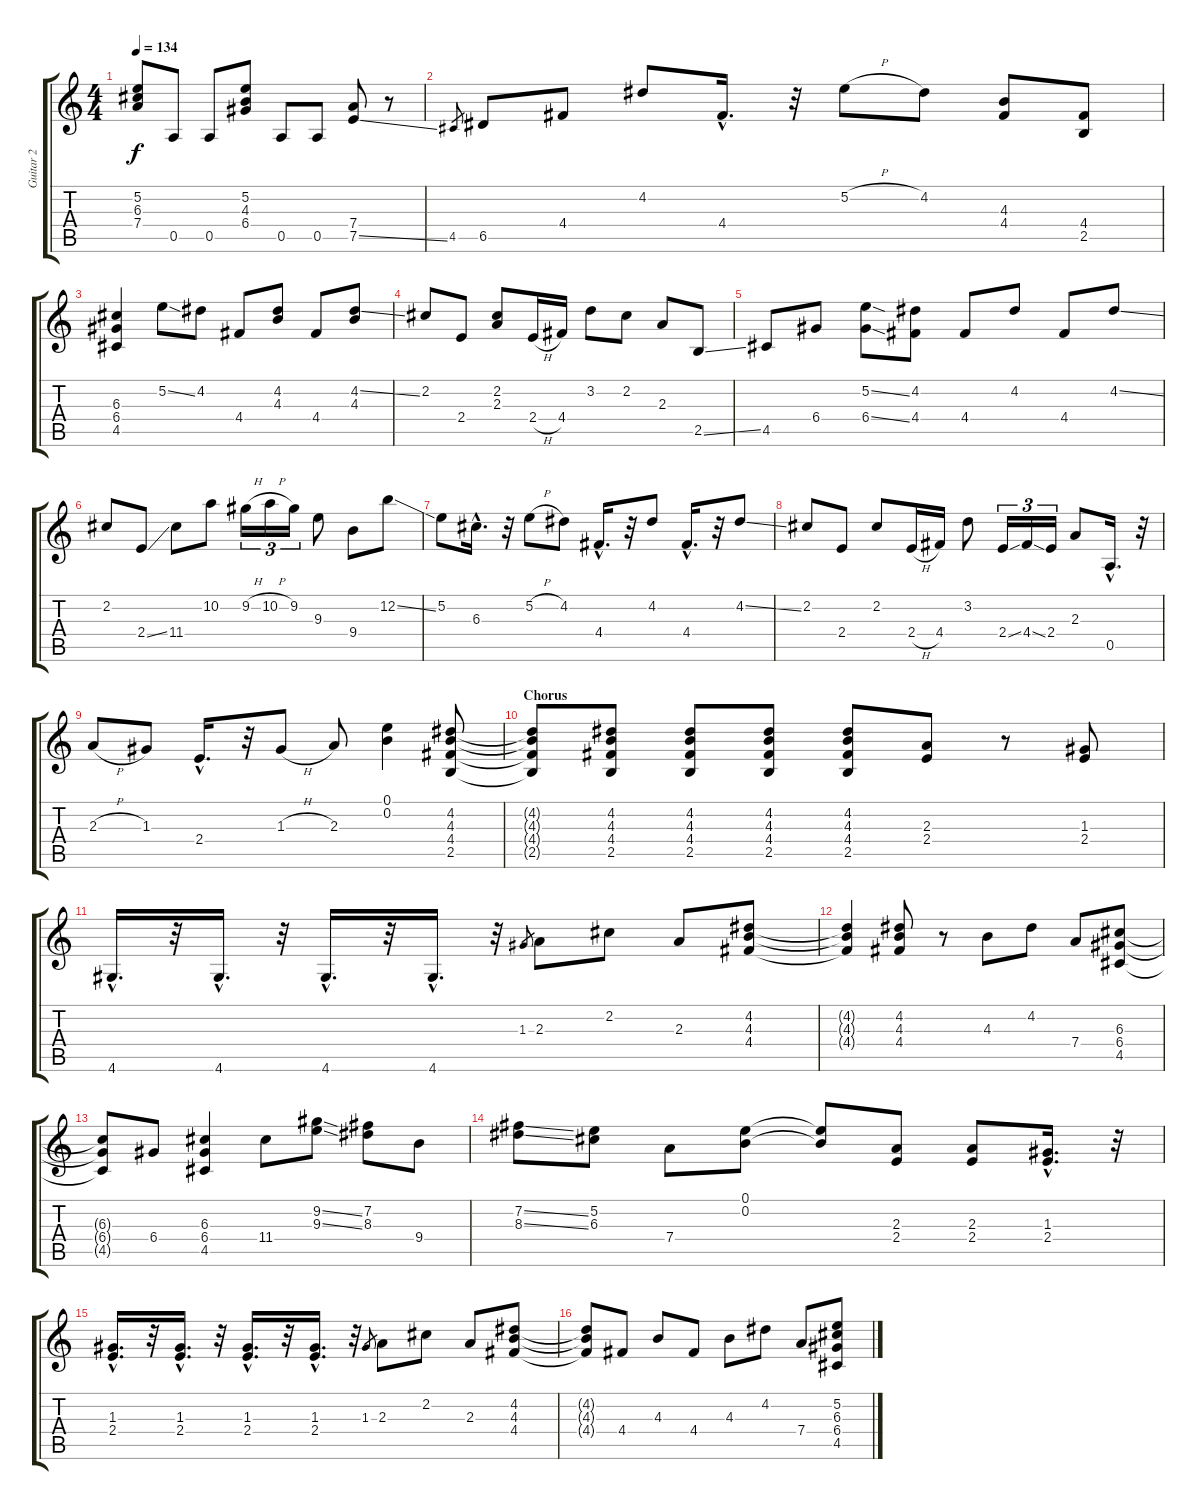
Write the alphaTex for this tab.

\track ("Guitar 2" "Guitar 2") {instrument distortionguitar}
\staff {score tabs}
\tuning (E4 B3 G3 D3 A2 E2) {hide}
\ts (4 4)
\tempo 134
\clef g2
\ks c
(5.2 6.3 7.4).8{dy f} 0.5.8 0.5.8 (5.2 4.3 6.4).8 0.5.8 0.5.8 (7.4 7.5{ss}).8 r.8 |
4.5.8{gr} 6.5.8 4.4.8 4.2.8 4.4{hac}.16{d} r.32 5.2{h}.8 4.2.8 (4.3 4.4).8 (4.4 2.5).8 |
(6.3 6.4 4.5).4 5.2{ss}.8 4.2.8 4.4.8 (4.2 4.3).8 4.4.8 (4.2{ss} 4.3).8 |
2.2.8 2.4.8 (2.2 2.3).8 2.4{h}.16 4.4.16 3.2.8 2.2.8 2.3.8 2.5{ss}.8 |
4.5.8 6.4.8 (5.2{ss} 6.4{ss}).8 (4.2 4.4).8 4.4.8 4.2.8 4.4.8 4.2{ss}.8 |
2.2.8 2.4{ss}.8 11.4.8 10.2.8 9.2{h}.16{tu (3 2)} 10.2{h}.16{tu (3 2)} 9.2.16{tu (3 2)} 9.3.8 9.4.8 12.2{ss}.8 |
5.2.8 6.3{hac}.16{d} r.32 5.2{h}.8 4.2.8 4.4{hac}.16{d} r.32 4.2.8 4.4{hac}.16{d} r.32 4.2{ss}.8 |
2.2.8 2.4.8 2.2.8 2.4{h}.16 4.4.16 3.2.8 2.4{ss}.16{tu (3 2)} 4.4{ss}.16{tu (3 2)} 2.4.16{tu (3 2)} 2.3.8 0.5{hac}.16{d} r.32 |
2.3{h}.8 1.3.8 2.4{hac}.16{d} r.32 1.3{h}.8 2.3.8 (0.1 0.2).4 (4.2 4.3 4.4 2.5).8 |
\section ("" "Chorus")
(4.2{t} 4.3{t} 4.4{t} 2.5{t}).8 (4.2 4.3 4.4 2.5).8 (4.2 4.3 4.4 2.5).8 (4.2 4.3 4.4 2.5).8 (4.2 4.3 4.4 2.5).8 (2.3 2.4).8 r.8 (1.3 2.4).8 |
4.6{hac}.16{d} r.32 4.6{hac}.16{d} r.32 4.6{hac}.16{d} r.32 4.6{hac}.16{d} r.32 1.3.8{gr} 2.3.8 2.2.8 2.3.8 (4.2 4.3 4.4).8 |
(4.2{t} 4.3{t} 4.4{t}).4 (4.2 4.3 4.4).8 r.8 4.3.8 4.2.8 7.4.8 (6.3 6.4 4.5).8 |
(6.3{t} 6.4{t} 4.5{t}).8 6.4.8 (6.3 6.4 4.5).4 11.4.8 (9.2{ss} 9.3{ss}).8 (7.2 8.3).8 9.4.8 |
(7.2{ss} 8.3{ss}).8 (5.2 6.3).8 7.4.8 (0.1 0.2).8 (0.1{t} 0.2{t}).8 (2.3 2.4).8 (2.3 2.4).8 (1.3{hac} 2.4{hac}).16{d} r.32 |
(1.3{hac} 2.4{hac}).16{d} r.32 (1.3{hac} 2.4{hac}).16{d} r.32 (1.3{hac} 2.4{hac}).16{d} r.32 (1.3{hac} 2.4{hac}).16{d} r.32 1.3.8{gr} 2.3.8 2.2.8 2.3.8 (4.2 4.3 4.4).8 |
(4.2{t} 4.3{t} 4.4{t}).8 4.4.8 4.3.8 4.4.8 4.3.8 4.2.8 7.4.8 (5.2 6.3 6.4 4.5).8
